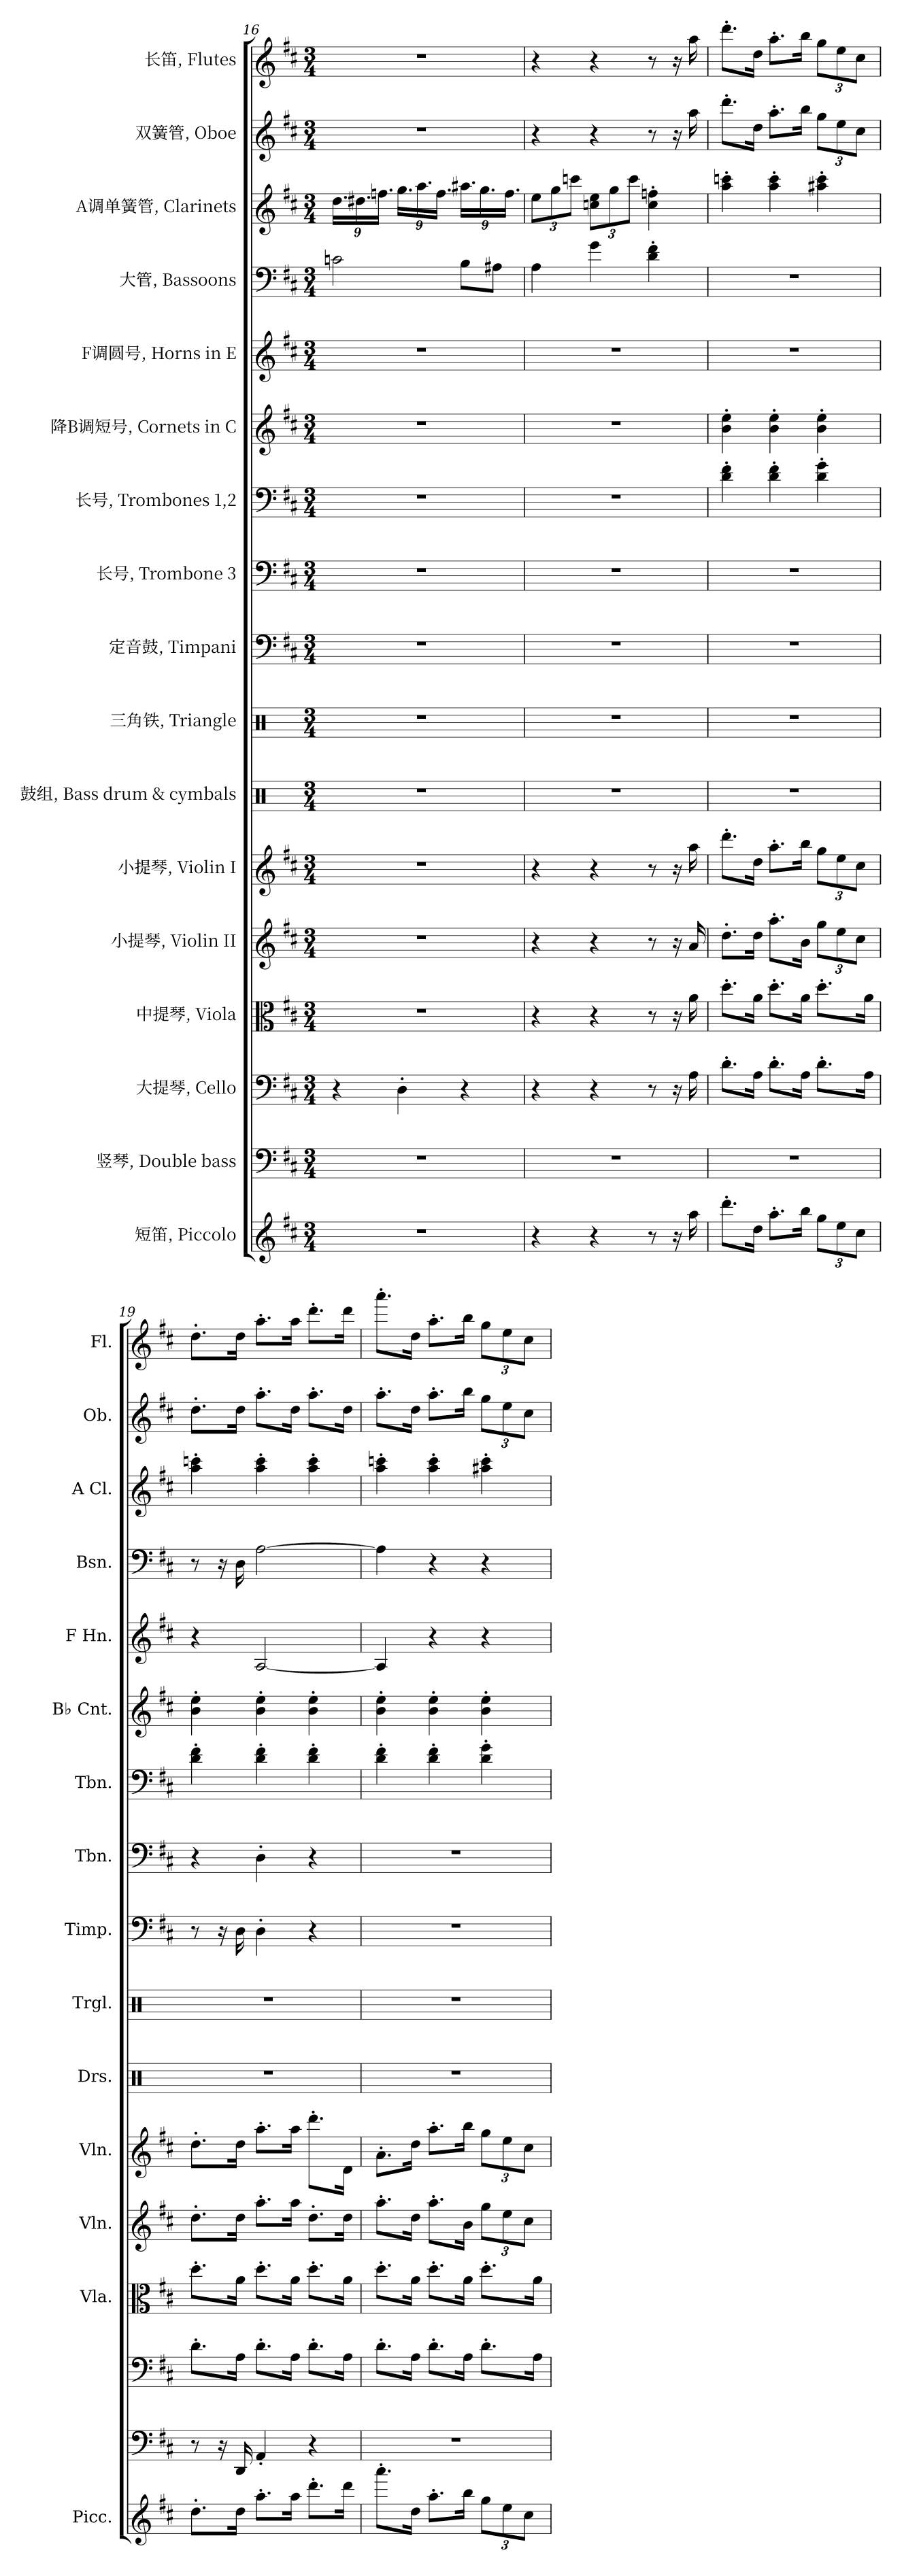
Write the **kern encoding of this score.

**kern	**kern	**kern	**kern	**kern	**kern	**kern	**kern	**kern	**kern	**kern	**kern	**kern	**kern	**kern	**kern	**kern
*part17	*part16	*part15	*part14	*part13	*part12	*part11	*part10	*part9	*part8	*part7	*part6	*part5	*part4	*part3	*part2	*part1
*staff17	*staff16	*staff15	*staff14	*staff13	*staff12	*staff11	*staff10	*staff9	*staff8	*staff7	*staff6	*staff5	*staff4	*staff3	*staff2	*staff1
*I"短笛, Piccolo	*I"竖琴, Double bass	*I"大提琴, Cello	*I"中提琴, Viola	*I"小提琴, Violin II	*I"小提琴, Violin I	*I"鼓组, Bass drum &amp; cymbals	*I"三角铁, Triangle	*I"定音鼓, Timpani	*I"长号, Trombone 3	*I"长号, Trombones 1,2	*I"降B调短号, Cornets in C	*I"F调圆号, Horns in E	*I"大管, Bassoons	*I"A调单簧管, Clarinets	*I"双簧管, Oboe	*I"长笛, Flutes
*I'Picc.	*	*	*I'Vla.	*I'Vln.	*I'Vln.	*I'Drs.	*I'Trgl.	*I'Timp.	*I'Tbn.	*I'Tbn.	*I'B♭ Cnt.	*I'F Hn.	*I'Bsn.	*I'A Cl.	*I'Ob.	*I'Fl.
!!LO:PB:g=z
*clefG2	*clefF4	*clefF4	*clefC3	*clefG2	*clefG2	*clefX	*clefX	*clefF4	*clefF4	*clefF4	*clefG2	*clefG2	*clefF4	*clefG2	*clefG2	*clefG2
*ITrd-7c-12	*	*	*	*	*	*	*	*	*	*	*ITrd1c2	*ITrd4c7	*	*ITrd2c3	*	*
*k[f#c#]	*k[f#c#]	*k[f#c#]	*k[f#c#]	*k[f#c#]	*k[f#c#]	*k[]	*k[]	*k[f#c#]	*k[f#c#]	*k[f#c#]	*k[]	*k[f#]	*k[f#c#]	*k[f#c#g#d#a#]	*k[f#c#]	*k[f#c#]
*M3/4	*M3/4	*M3/4	*M3/4	*M3/4	*M3/4	*M3/4	*M3/4	*M3/4	*M3/4	*M3/4	*M3/4	*M3/4	*M3/4	*M3/4	*M3/4	*M3/4
*	*	*	*	*	*	*	*	*	*	*	*	*	*	*Xbrackettup	*	*
=16	=16	=16	=16	=16	=16	=16	=16	=16	=16	=16	=16	=16	=16	=16	=16	=16
2.r	2.r	4r	2.r	2.r	2.r	2.r	2.r	2.r	2.r	2.r	2.r	2.r	2cn\	18.b\LL	2.r	2.r
.	.	.	.	.	.	.	.	.	.	.	.	.	.	18.b#X\	.	.
.	.	.	.	.	.	.	.	.	.	.	.	.	.	18.ddn\JJ	.	.
.	.	4D'\	.	.	.	.	.	.	.	.	.	.	.	18.ee\LL	.	.
.	.	.	.	.	.	.	.	.	.	.	.	.	.	18.ff#\	.	.
.	.	.	.	.	.	.	.	.	.	.	.	.	.	18.dd\JJ	.	.
.	.	4r	.	.	.	.	.	.	.	.	.	.	8B\L	18.ff##X\LL	.	.
.	.	.	.	.	.	.	.	.	.	.	.	.	.	18.ee\	.	.
.	.	.	.	.	.	.	.	.	.	.	.	.	8A#X\J	.	.	.
.	.	.	.	.	.	.	.	.	.	.	.	.	.	18.dd\JJ	.	.
=17	=17	=17	=17	=17	=17	=17	=17	=17	=17	=17	=17	=17	=17	=17	=17	=17
4r	2.r	4r	4r	4r	4r	2.r	2.r	2.r	2.r	2.r	2.r	2.r	4A\	12cc#\L	4r	4r
.	.	.	.	.	.	.	.	.	.	.	.	.	.	12ee\	.	.
.	.	.	.	.	.	.	.	.	.	.	.	.	.	12aan\J	.	.
4r	.	4r	4r	4r	4r	.	.	.	.	.	.	.	4g\	12an\ 12cc#\L	4r	4r
.	.	.	.	.	.	.	.	.	.	.	.	.	.	12ee\	.	.
.	.	.	.	.	.	.	.	.	.	.	.	.	.	12aa\J	.	.
8r	.	8r	8r	8r	8r	.	.	.	.	.	.	.	4d\' 4f#\'	4a\' 4ddn\'	8r	8r
16r	.	16r	16r	16r	16r	.	.	.	.	.	.	.	.	.	16r	16r
16aaa\	.	16A\	16a\	16a/	16aa\	.	.	.	.	.	.	.	.	.	16aa\	16aa\
=18	=18	=18	=18	=18	=18	=18	=18	=18	=18	=18	=18	=18	=18	=18	=18	=18
8.dddd'\L	2.r	8.d'\L	8.dd'\L	8.dd'\L	8.ddd'\L	2.r	2.r	2.r	2.r	4d\' 4f#\'	4a\' 4dd\'	2.r	2.r	4ff#\' 4aan\'	8.ddd'\L	8.ddd'\L
16ddd\Jk	.	16A\Jk	16a\Jk	16dd\Jk	16dd\Jk	.	.	.	.	.	.	.	.	.	16dd\Jk	16dd\Jk
8.aaa'\L	.	8.d'\L	8.dd'\L	8.aa'\L	8.aa'\L	.	.	.	.	4d\' 4f#\'	4a\' 4dd\'	.	.	4ff#\' 4aa\'	8.aa'\L	8.aa'\L
16bbb\Jk	.	16A\Jk	16a\Jk	16b\Jk	16bb\Jk	.	.	.	.	.	.	.	.	.	16bb\Jk	16bb\Jk
*Xbrackettup	*	*	*	*Xbrackettup	*Xbrackettup	*	*	*	*	*	*	*	*	*	*Xbrackettup	*Xbrackettup
12ggg\L	.	8.d'\L	8.dd'\L	12gg\L	12gg\L	.	.	.	.	4d\' 4g\'	4a\' 4dd\'	.	.	4ff##X\' 4aa\'	12gg\L	12gg\L
12eee\	.	.	.	12ee\	12ee\	.	.	.	.	.	.	.	.	.	12ee\	12ee\
12ccc#\J	.	.	.	12cc#\J	12cc#\J	.	.	.	.	.	.	.	.	.	12cc#\J	12cc#\J
.	.	16A\Jk	16a\Jk	.	.	.	.	.	.	.	.	.	.	.	.	.
!!LO:PB:g=z
=19	=19	=19	=19	=19	=19	=19	=19	=19	=19	=19	=19	=19	=19	=19	=19	=19
8.ddd'\L	8r	8.d'\L	8.dd'\L	8.dd'\L	8.dd'\L	2.r	2.r	8r	4r	4d\' 4f#\'	4a\' 4dd\'	4r	8r	4ff#\' 4aan\'	8.dd'\L	8.dd'\L
.	16r	.	.	.	.	.	.	16r	.	.	.	.	16r	.	.	.
16ddd\Jk	16DD/	16A\Jk	16a\Jk	16dd\Jk	16dd\Jk	.	.	16D\	.	.	.	.	16D\	.	16dd\Jk	16dd\Jk
8.aaa'\L	4AA'/	8.d'\L	8.dd'\L	8.aa'\L	8.aa'\L	.	.	4D'\	4D'\	4d\' 4f#\'	4a\' 4dd\'	[2D/	[2A\	4ff#\' 4aa\'	8.aa'\L	8.aa'\L
16aaa\Jk	.	16A\Jk	16a\Jk	16aa\Jk	16aa\Jk	.	.	.	.	.	.	.	.	.	16dd\Jk	16aa\Jk
8.dddd'\L	4r	8.d'\L	8.dd'\L	8.dd'\L	8.ddd'\L	.	.	4r	4r	4d\' 4f#\'	4a\' 4dd\'	.	.	4ff#\' 4aa\'	8.aa'\L	8.ddd'\L
16dddd\Jk	.	16A\Jk	16a\Jk	16dd\Jk	16d\Jk	.	.	.	.	.	.	.	.	.	16dd\Jk	16ddd\Jk
=20	=20	=20	=20	=20	=20	=20	=20	=20	=20	=20	=20	=20	=20	=20	=20	=20
8.aaaa'\L	2.r	8.d'\L	8.dd'\L	8.aa'\L	8.a'\L	2.r	2.r	2.r	2.r	4d\' 4f#\'	4a\' 4dd\'	4D/]	4A\]	4ff#\' 4aan\'	8.aa'\L	8.aaa'\L
16ddd\Jk	.	16A\Jk	16a\Jk	16dd\Jk	16dd\Jk	.	.	.	.	.	.	.	.	.	16dd\Jk	16dd\Jk
8.aaa'\L	.	8.d'\L	8.dd'\L	8.aa'\L	8.aa'\L	.	.	.	.	4d\' 4f#\'	4a\' 4dd\'	4r	4r	4ff#\' 4aa\'	8.aa'\L	8.aa'\L
16bbb\Jk	.	16A\Jk	16a\Jk	16b\Jk	16bb\Jk	.	.	.	.	.	.	.	.	.	16bb\Jk	16bb\Jk
12ggg\L	.	8.d'\L	8.dd'\L	12gg\L	12gg\L	.	.	.	.	4d\' 4g\'	4a\' 4dd\'	4r	4r	4ff##X\' 4aa\'	12gg\L	12gg\L
12eee\	.	.	.	12ee\	12ee\	.	.	.	.	.	.	.	.	.	12ee\	12ee\
12ccc#\J	.	.	.	12cc#\J	12cc#\J	.	.	.	.	.	.	.	.	.	12cc#\J	12cc#\J
.	.	16A\Jk	16a\Jk	.	.	.	.	.	.	.	.	.	.	.	.	.
=	=	=	=	=	=	=	=	=	=	=	=	=	=	=	=	=
*-	*-	*-	*-	*-	*-	*-	*-	*-	*-	*-	*-	*-	*-	*-	*-	*-
